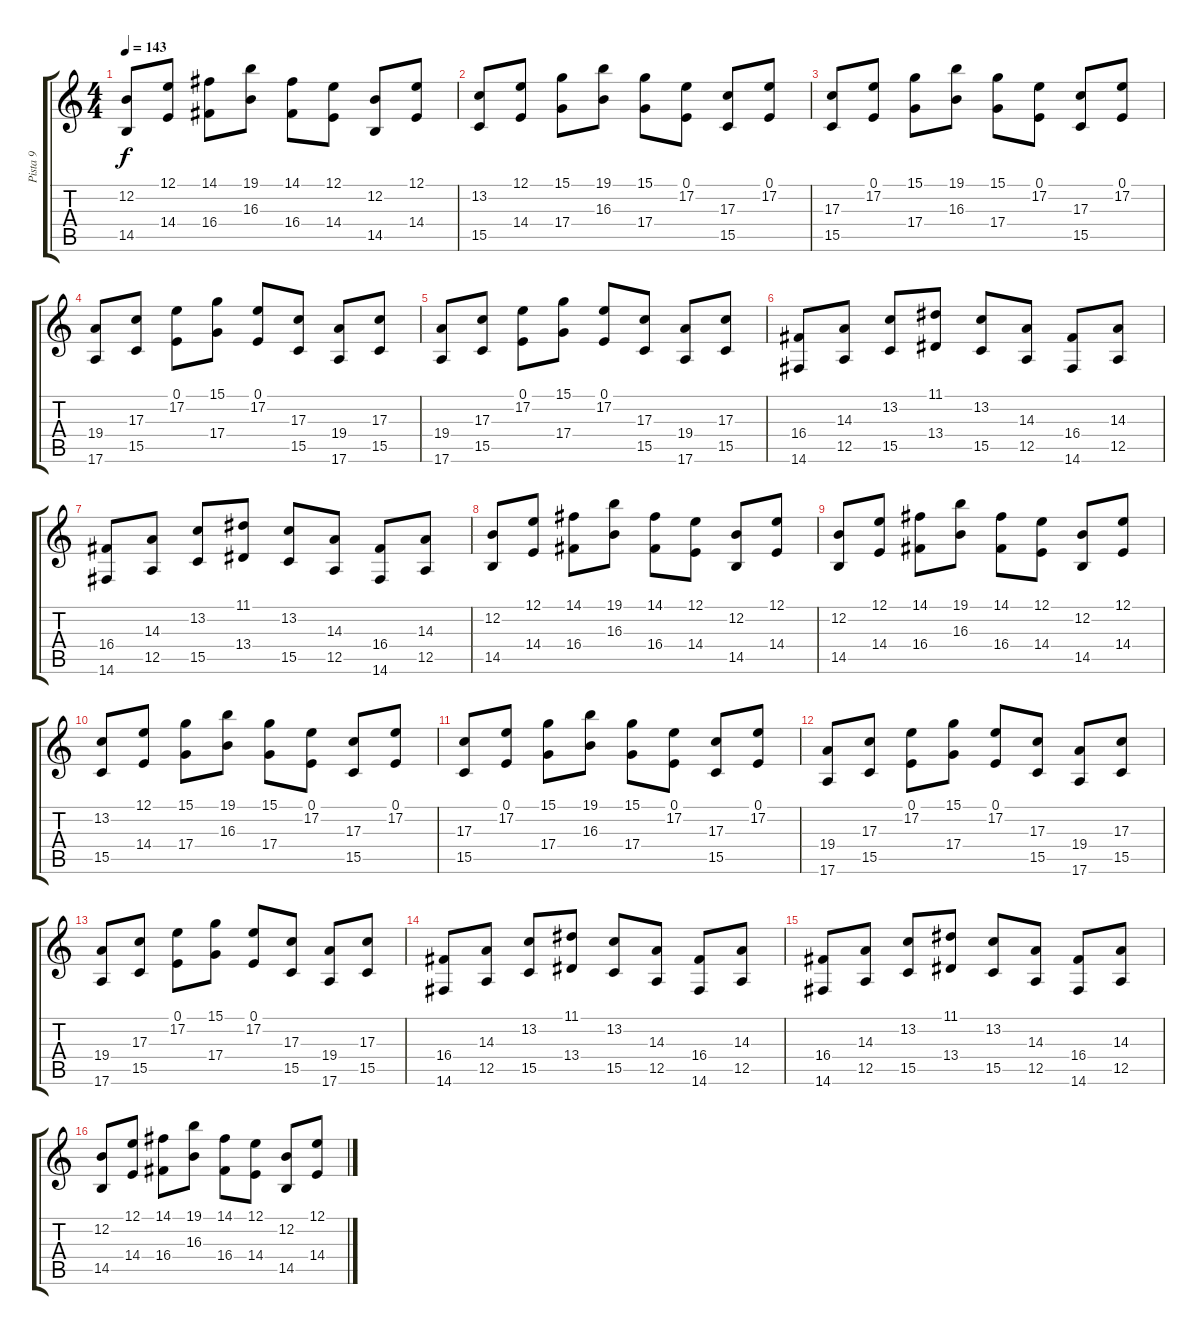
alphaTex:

\track ("Pista 9" "Pista 9") {instrument acousticgrandpiano}
\staff {score tabs}
\tuning (E4 B3 G3 D3 A2 E2) {hide}
\ts (4 4)
\tempo 143
\clef g2
\ks c
(12.2 14.5).8{dy f} (12.1 14.4).8 (14.1 16.4).8 (19.1 16.3).8 (14.1 16.4).8 (12.1 14.4).8 (12.2 14.5).8 (12.1 14.4).8 |
(13.2 15.5).8 (12.1 14.4).8 (15.1 17.4).8 (19.1 16.3).8 (15.1 17.4).8 (0.1 17.2).8 (17.3 15.5).8 (0.1 17.2).8 |
(17.3 15.5).8 (0.1 17.2).8 (15.1 17.4).8 (19.1 16.3).8 (15.1 17.4).8 (0.1 17.2).8 (17.3 15.5).8 (0.1 17.2).8 |
(19.4 17.6).8 (17.3 15.5).8 (0.1 17.2).8 (15.1 17.4).8 (0.1 17.2).8 (17.3 15.5).8 (19.4 17.6).8 (17.3 15.5).8 |
(19.4 17.6).8 (17.3 15.5).8 (0.1 17.2).8 (15.1 17.4).8 (0.1 17.2).8 (17.3 15.5).8 (19.4 17.6).8 (17.3 15.5).8 |
(16.4 14.6).8 (14.3 12.5).8 (13.2 15.5).8 (11.1 13.4).8 (13.2 15.5).8 (14.3 12.5).8 (16.4 14.6).8 (14.3 12.5).8 |
(16.4 14.6).8 (14.3 12.5).8 (13.2 15.5).8 (11.1 13.4).8 (13.2 15.5).8 (14.3 12.5).8 (16.4 14.6).8 (14.3 12.5).8 |
(12.2 14.5).8 (12.1 14.4).8 (14.1 16.4).8 (19.1 16.3).8 (14.1 16.4).8 (12.1 14.4).8 (12.2 14.5).8 (12.1 14.4).8 |
(12.2 14.5).8 (12.1 14.4).8 (14.1 16.4).8 (19.1 16.3).8 (14.1 16.4).8 (12.1 14.4).8 (12.2 14.5).8 (12.1 14.4).8 |
(13.2 15.5).8 (12.1 14.4).8 (15.1 17.4).8 (19.1 16.3).8 (15.1 17.4).8 (0.1 17.2).8 (17.3 15.5).8 (0.1 17.2).8 |
(17.3 15.5).8 (0.1 17.2).8 (15.1 17.4).8 (19.1 16.3).8 (15.1 17.4).8 (0.1 17.2).8 (17.3 15.5).8 (0.1 17.2).8 |
(19.4 17.6).8 (17.3 15.5).8 (0.1 17.2).8 (15.1 17.4).8 (0.1 17.2).8 (17.3 15.5).8 (19.4 17.6).8 (17.3 15.5).8 |
(19.4 17.6).8 (17.3 15.5).8 (0.1 17.2).8 (15.1 17.4).8 (0.1 17.2).8 (17.3 15.5).8 (19.4 17.6).8 (17.3 15.5).8 |
(16.4 14.6).8 (14.3 12.5).8 (13.2 15.5).8 (11.1 13.4).8 (13.2 15.5).8 (14.3 12.5).8 (16.4 14.6).8 (14.3 12.5).8 |
(16.4 14.6).8 (14.3 12.5).8 (13.2 15.5).8 (11.1 13.4).8 (13.2 15.5).8 (14.3 12.5).8 (16.4 14.6).8 (14.3 12.5).8 |
(12.2 14.5).8 (12.1 14.4).8 (14.1 16.4).8 (19.1 16.3).8 (14.1 16.4).8 (12.1 14.4).8 (12.2 14.5).8 (12.1 14.4).8
